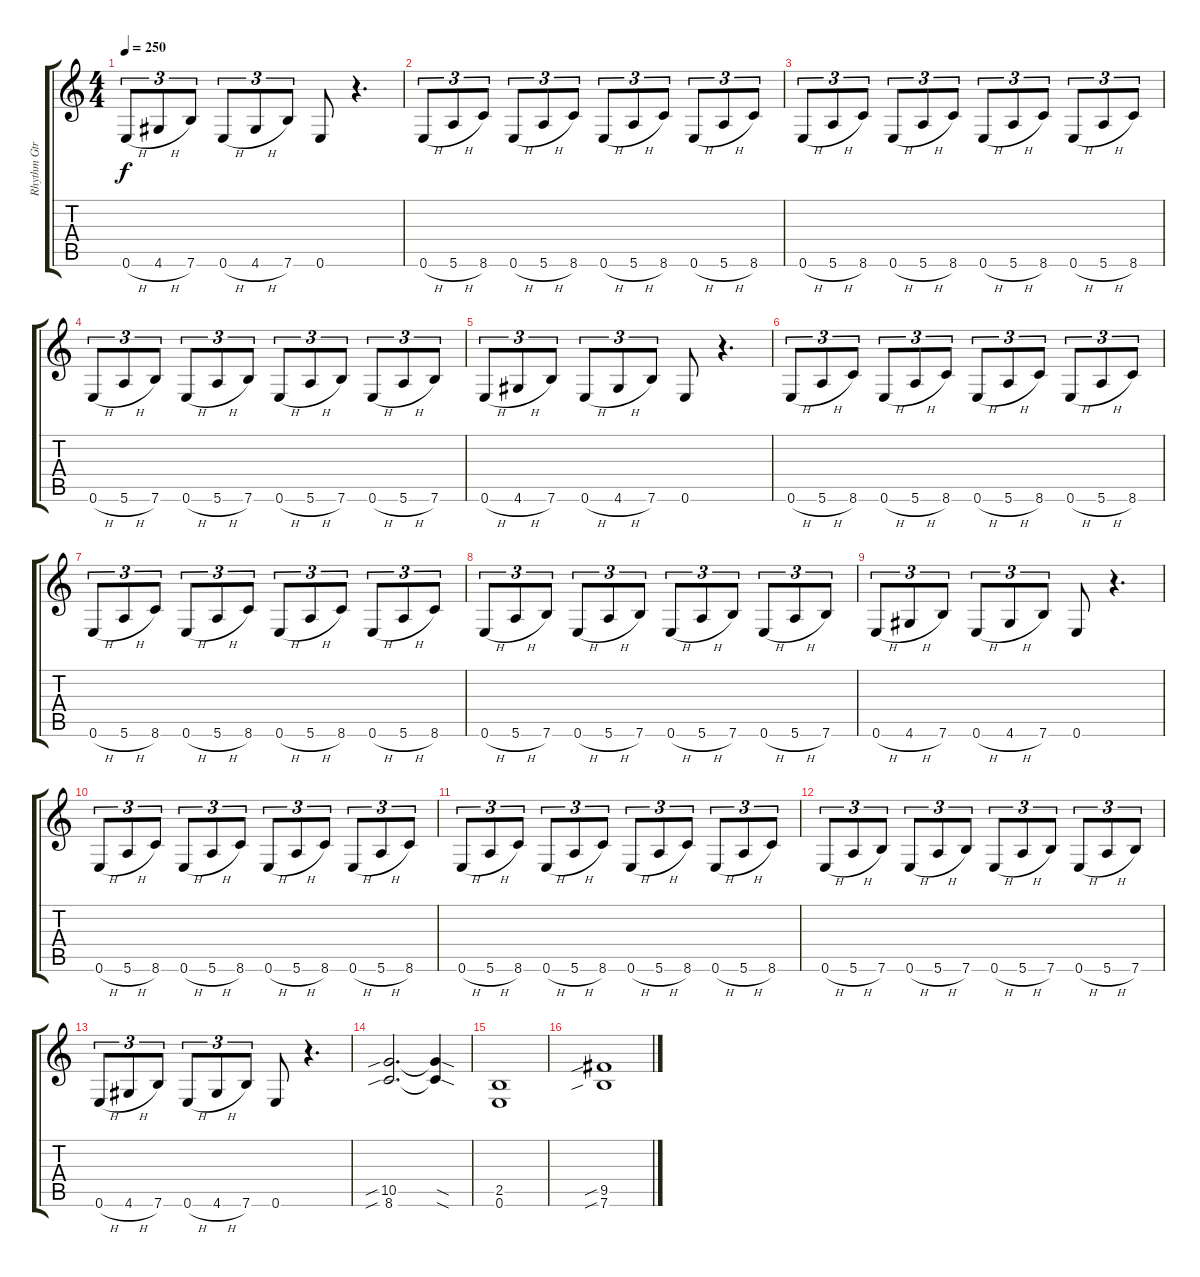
\track ("Rhythm Gtr." "Rhythm Gtr") {instrument distortionguitar}
\staff {score tabs}
\tuning (E4 B3 G3 D3 A2 E2) {hide}
\ts (4 4)
\tempo 250
\clef g2
\ks c
0.6{h}.8{tu (3 2) dy f} 4.6{h}.8{tu (3 2)} 7.6.8{tu (3 2)} 0.6{h}.8{tu (3 2)} 4.6{h}.8{tu (3 2)} 7.6.8{tu (3 2)} 0.6.8 r.4{d} |
0.6{h}.8{tu (3 2)} 5.6{h}.8{tu (3 2)} 8.6.8{tu (3 2)} 0.6{h}.8{tu (3 2)} 5.6{h}.8{tu (3 2)} 8.6.8{tu (3 2)} 0.6{h}.8{tu (3 2)} 5.6{h}.8{tu (3 2)} 8.6.8{tu (3 2)} 0.6{h}.8{tu (3 2)} 5.6{h}.8{tu (3 2)} 8.6.8{tu (3 2)} |
0.6{h}.8{tu (3 2)} 5.6{h}.8{tu (3 2)} 8.6.8{tu (3 2)} 0.6{h}.8{tu (3 2)} 5.6{h}.8{tu (3 2)} 8.6.8{tu (3 2)} 0.6{h}.8{tu (3 2)} 5.6{h}.8{tu (3 2)} 8.6.8{tu (3 2)} 0.6{h}.8{tu (3 2)} 5.6{h}.8{tu (3 2)} 8.6.8{tu (3 2)} |
0.6{h}.8{tu (3 2)} 5.6{h}.8{tu (3 2)} 7.6.8{tu (3 2)} 0.6{h}.8{tu (3 2)} 5.6{h}.8{tu (3 2)} 7.6.8{tu (3 2)} 0.6{h}.8{tu (3 2)} 5.6{h}.8{tu (3 2)} 7.6.8{tu (3 2)} 0.6{h}.8{tu (3 2)} 5.6{h}.8{tu (3 2)} 7.6.8{tu (3 2)} |
0.6{h}.8{tu (3 2)} 4.6{h}.8{tu (3 2)} 7.6.8{tu (3 2)} 0.6{h}.8{tu (3 2)} 4.6{h}.8{tu (3 2)} 7.6.8{tu (3 2)} 0.6.8 r.4{d} |
0.6{h}.8{tu (3 2)} 5.6{h}.8{tu (3 2)} 8.6.8{tu (3 2)} 0.6{h}.8{tu (3 2)} 5.6{h}.8{tu (3 2)} 8.6.8{tu (3 2)} 0.6{h}.8{tu (3 2)} 5.6{h}.8{tu (3 2)} 8.6.8{tu (3 2)} 0.6{h}.8{tu (3 2)} 5.6{h}.8{tu (3 2)} 8.6.8{tu (3 2)} |
0.6{h}.8{tu (3 2)} 5.6{h}.8{tu (3 2)} 8.6.8{tu (3 2)} 0.6{h}.8{tu (3 2)} 5.6{h}.8{tu (3 2)} 8.6.8{tu (3 2)} 0.6{h}.8{tu (3 2)} 5.6{h}.8{tu (3 2)} 8.6.8{tu (3 2)} 0.6{h}.8{tu (3 2)} 5.6{h}.8{tu (3 2)} 8.6.8{tu (3 2)} |
0.6{h}.8{tu (3 2)} 5.6{h}.8{tu (3 2)} 7.6.8{tu (3 2)} 0.6{h}.8{tu (3 2)} 5.6{h}.8{tu (3 2)} 7.6.8{tu (3 2)} 0.6{h}.8{tu (3 2)} 5.6{h}.8{tu (3 2)} 7.6.8{tu (3 2)} 0.6{h}.8{tu (3 2)} 5.6{h}.8{tu (3 2)} 7.6.8{tu (3 2)} |
0.6{h}.8{tu (3 2)} 4.6{h}.8{tu (3 2)} 7.6.8{tu (3 2)} 0.6{h}.8{tu (3 2)} 4.6{h}.8{tu (3 2)} 7.6.8{tu (3 2)} 0.6.8 r.4{d} |
0.6{h}.8{tu (3 2)} 5.6{h}.8{tu (3 2)} 8.6.8{tu (3 2)} 0.6{h}.8{tu (3 2)} 5.6{h}.8{tu (3 2)} 8.6.8{tu (3 2)} 0.6{h}.8{tu (3 2)} 5.6{h}.8{tu (3 2)} 8.6.8{tu (3 2)} 0.6{h}.8{tu (3 2)} 5.6{h}.8{tu (3 2)} 8.6.8{tu (3 2)} |
0.6{h}.8{tu (3 2)} 5.6{h}.8{tu (3 2)} 8.6.8{tu (3 2)} 0.6{h}.8{tu (3 2)} 5.6{h}.8{tu (3 2)} 8.6.8{tu (3 2)} 0.6{h}.8{tu (3 2)} 5.6{h}.8{tu (3 2)} 8.6.8{tu (3 2)} 0.6{h}.8{tu (3 2)} 5.6{h}.8{tu (3 2)} 8.6.8{tu (3 2)} |
0.6{h}.8{tu (3 2)} 5.6{h}.8{tu (3 2)} 7.6.8{tu (3 2)} 0.6{h}.8{tu (3 2)} 5.6{h}.8{tu (3 2)} 7.6.8{tu (3 2)} 0.6{h}.8{tu (3 2)} 5.6{h}.8{tu (3 2)} 7.6.8{tu (3 2)} 0.6{h}.8{tu (3 2)} 5.6{h}.8{tu (3 2)} 7.6.8{tu (3 2)} |
0.6{h}.8{tu (3 2)} 4.6{h}.8{tu (3 2)} 7.6.8{tu (3 2)} 0.6{h}.8{tu (3 2)} 4.6{h}.8{tu (3 2)} 7.6.8{tu (3 2)} 0.6.8 r.4{d} |
(10.5{sib} 8.6{sib}).2{d} (10.5{sod t} 8.6{sod t}).4 |
(2.5 0.6).1 |
(9.5{sib} 7.6{sib}).1
